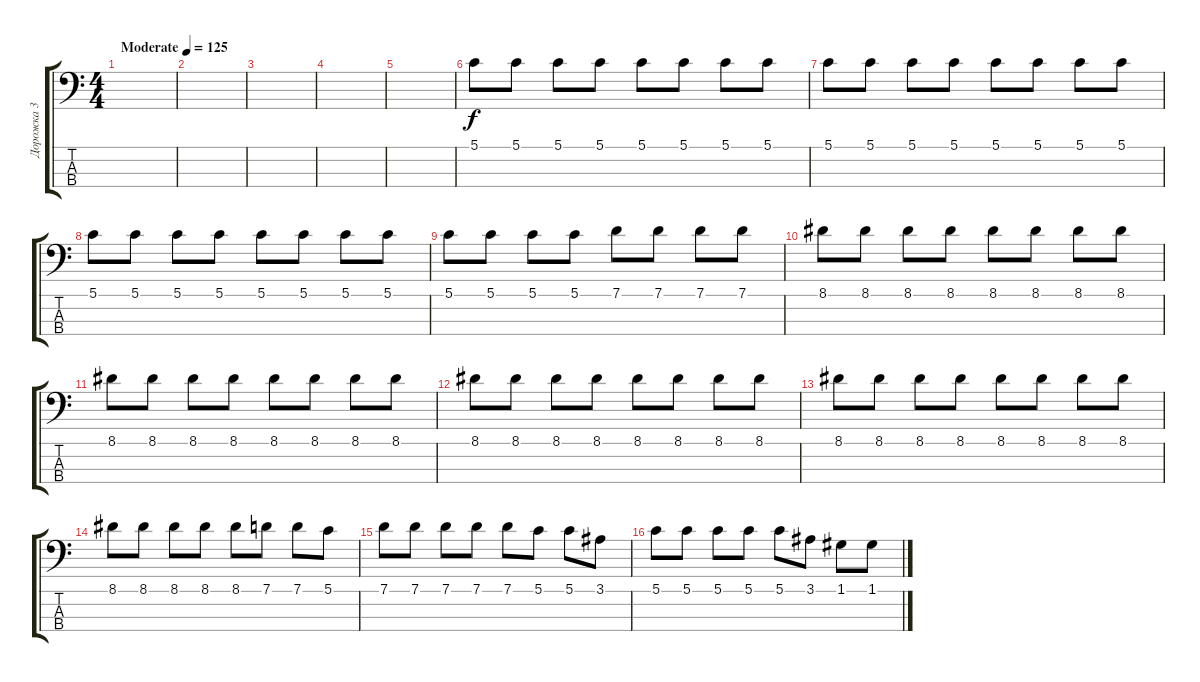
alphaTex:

\track ("Дорожка 3" "Дорожка 3") {instrument electricbassfinger}
\staff {score tabs}
\tuning (G2 D2 A1 E1) {hide}
\ts (4 4)
\tempo (125 "Moderate")
\clef f4
\ks c
|
|
|
|
|
5.1.8 5.1.8 5.1.8 5.1.8 5.1.8 5.1.8 5.1.8 5.1.8 |
5.1.8 5.1.8 5.1.8 5.1.8 5.1.8 5.1.8 5.1.8 5.1.8 |
5.1.8 5.1.8 5.1.8 5.1.8 5.1.8 5.1.8 5.1.8 5.1.8 |
5.1.8 5.1.8 5.1.8 5.1.8 7.1.8 7.1.8 7.1.8 7.1.8 |
8.1.8 8.1.8 8.1.8 8.1.8 8.1.8 8.1.8 8.1.8 8.1.8 |
8.1.8 8.1.8 8.1.8 8.1.8 8.1.8 8.1.8 8.1.8 8.1.8 |
8.1.8 8.1.8 8.1.8 8.1.8 8.1.8 8.1.8 8.1.8 8.1.8 |
8.1.8 8.1.8 8.1.8 8.1.8 8.1.8 8.1.8 8.1.8 8.1.8 |
8.1.8 8.1.8 8.1.8 8.1.8 8.1.8 7.1.8 7.1.8 5.1.8 |
7.1.8 7.1.8 7.1.8 7.1.8 7.1.8 5.1.8 5.1.8 3.1.8 |
5.1.8 5.1.8 5.1.8 5.1.8 5.1.8 3.1.8 1.1.8 1.1.8
